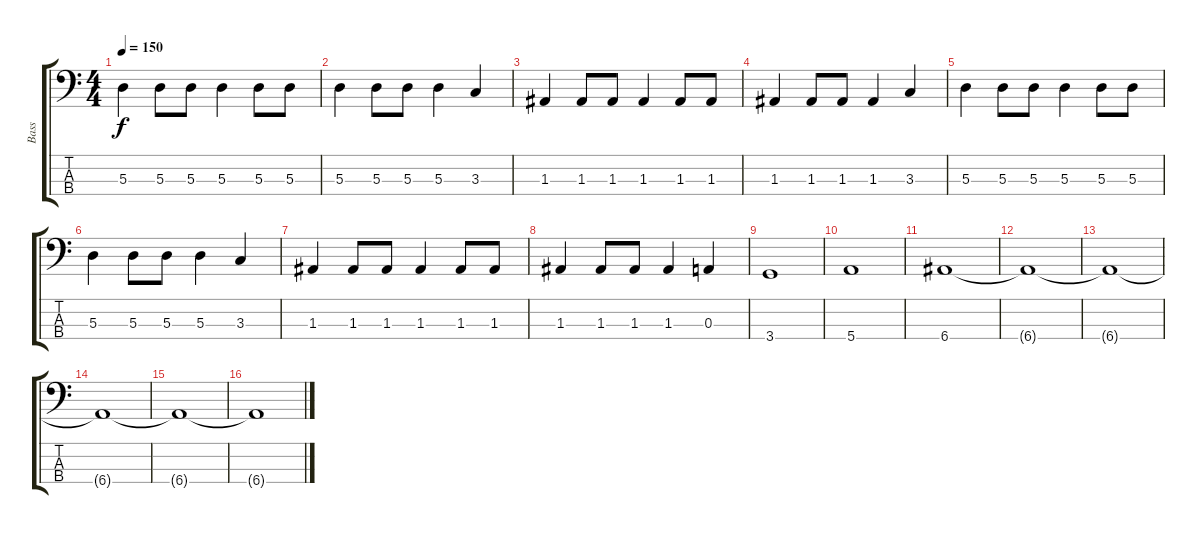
\track ("Bass" "Bass") {instrument electricbasspick}
\staff {score tabs}
\tuning (G2 D2 A1 E1) {hide}
\ts (4 4)
\tempo 150
\clef f4
\ks c
5.3.4{dy f} 5.3.8 5.3.8 5.3.4 5.3.8 5.3.8 |
5.3.4 5.3.8 5.3.8 5.3.4 3.3.4 |
1.3.4 1.3.8 1.3.8 1.3.4 1.3.8 1.3.8 |
1.3.4 1.3.8 1.3.8 1.3.4 3.3.4 |
5.3.4 5.3.8 5.3.8 5.3.4 5.3.8 5.3.8 |
5.3.4 5.3.8 5.3.8 5.3.4 3.3.4 |
1.3.4 1.3.8 1.3.8 1.3.4 1.3.8 1.3.8 |
1.3.4 1.3.8 1.3.8 1.3.4 0.3.4 |
3.4.1 |
5.4.1 |
6.4.1 |
6.4{t}.1 |
6.4{t}.1 |
6.4{t}.1 |
6.4{t}.1 |
6.4{t}.1
